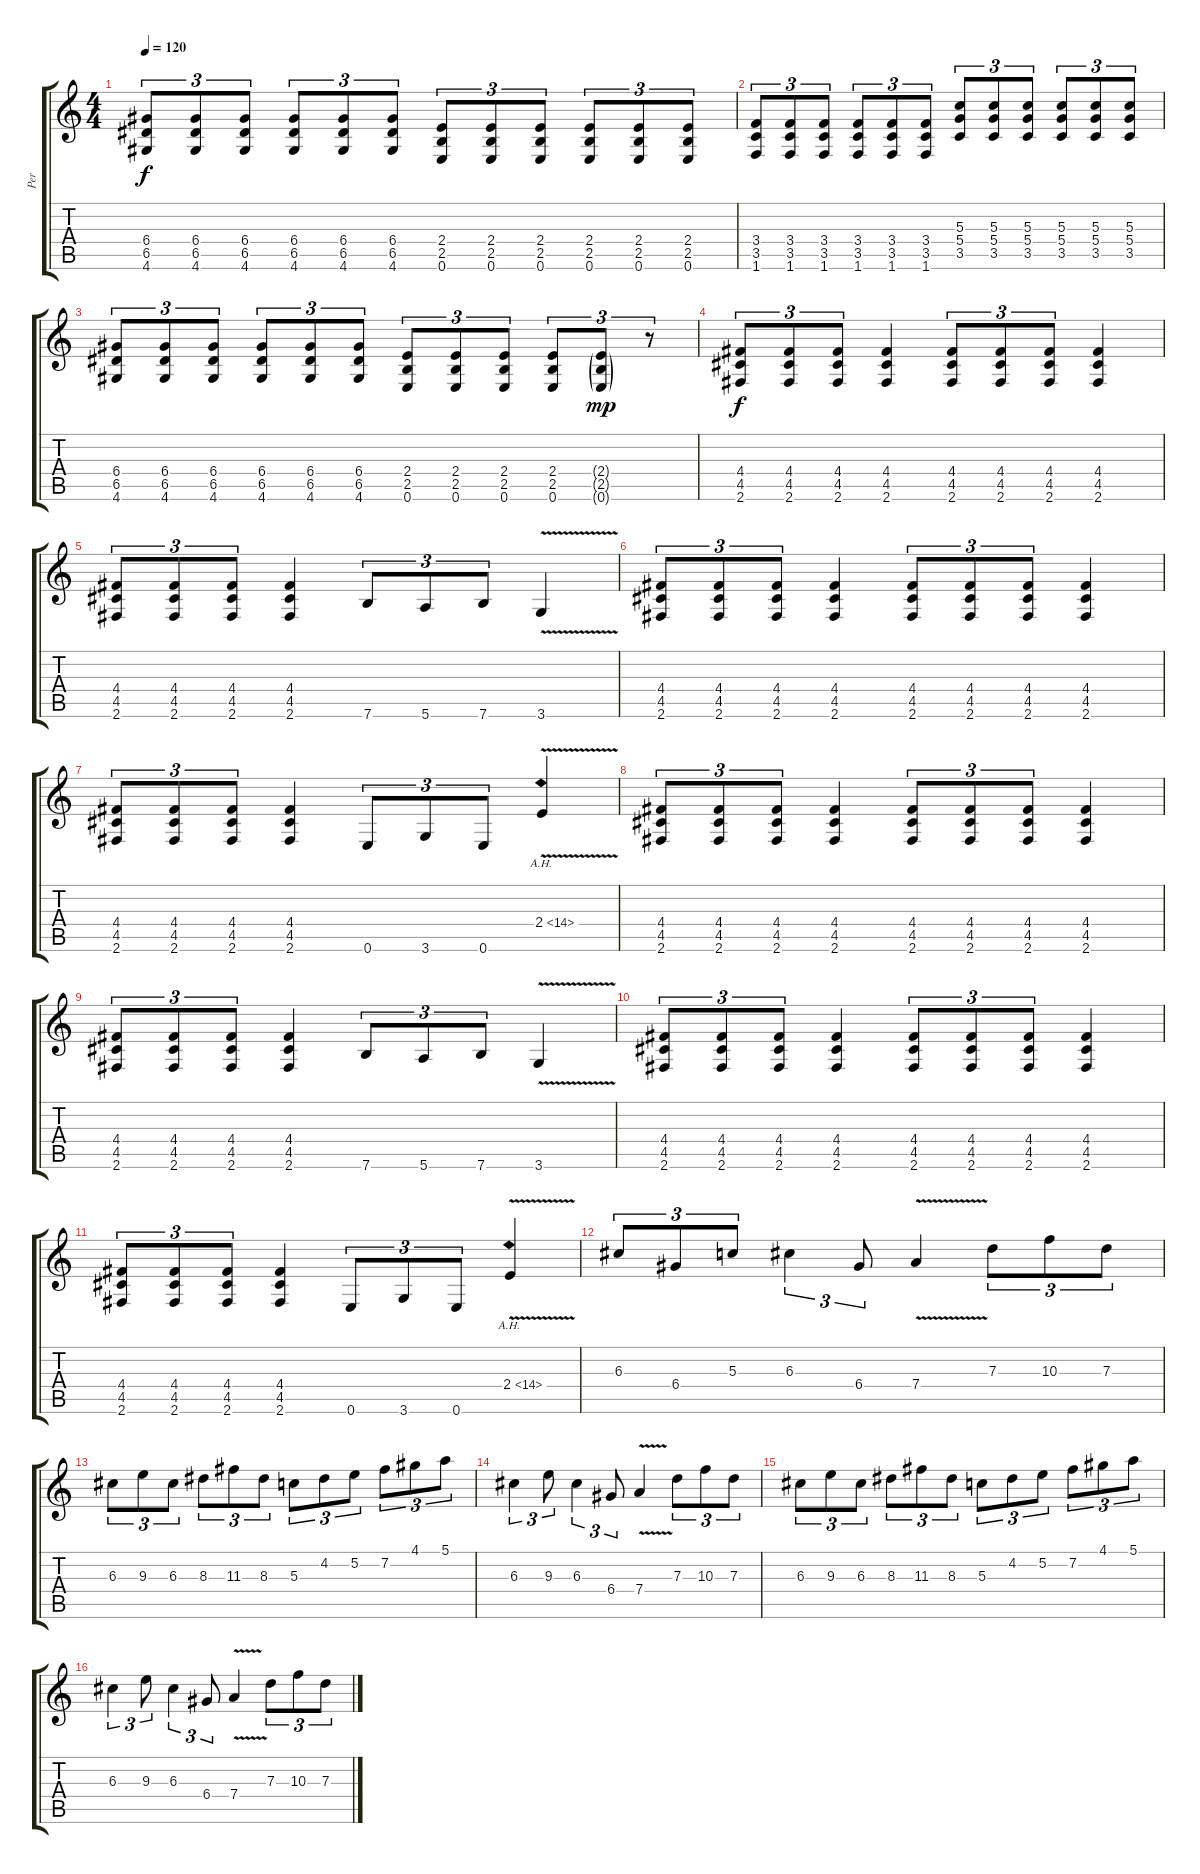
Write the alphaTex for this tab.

\track ("Per" "Per") {instrument distortionguitar}
\staff {score tabs}
\tuning (E4 B3 G3 D3 A2 E2) {hide}
\ts (4 4)
\tempo 120
\clef g2
\ks c
(6.4 6.5 4.6).8{tu (3 2) dy f} (6.4 6.5 4.6).8{tu (3 2)} (6.4 6.5 4.6).8{tu (3 2)} (6.4 6.5 4.6).8{tu (3 2)} (6.4 6.5 4.6).8{tu (3 2)} (6.4 6.5 4.6).8{tu (3 2)} (2.4 2.5 0.6).8{tu (3 2)} (2.4 2.5 0.6).8{tu (3 2)} (2.4 2.5 0.6).8{tu (3 2)} (2.4 2.5 0.6).8{tu (3 2)} (2.4 2.5 0.6).8{tu (3 2)} (2.4 2.5 0.6).8{tu (3 2)} |
(3.4 3.5 1.6).8{tu (3 2)} (3.4 3.5 1.6).8{tu (3 2)} (3.4 3.5 1.6).8{tu (3 2)} (3.4 3.5 1.6).8{tu (3 2)} (3.4 3.5 1.6).8{tu (3 2)} (3.4 3.5 1.6).8{tu (3 2)} (5.3 5.4 3.5).8{tu (3 2)} (5.3 5.4 3.5).8{tu (3 2)} (5.3 5.4 3.5).8{tu (3 2)} (5.3 5.4 3.5).8{tu (3 2)} (5.3 5.4 3.5).8{tu (3 2)} (5.3 5.4 3.5).8{tu (3 2)} |
(6.4 6.5 4.6).8{tu (3 2)} (6.4 6.5 4.6).8{tu (3 2)} (6.4 6.5 4.6).8{tu (3 2)} (6.4 6.5 4.6).8{tu (3 2)} (6.4 6.5 4.6).8{tu (3 2)} (6.4 6.5 4.6).8{tu (3 2)} (2.4 2.5 0.6).8{tu (3 2)} (2.4 2.5 0.6).8{tu (3 2)} (2.4 2.5 0.6).8{tu (3 2)} (2.4 2.5 0.6).8{tu (3 2)} (2.4{g} 2.5{g} 0.6{g}).8{tu (3 2) dy mp} r.8{tu (3 2)} |
(4.4 4.5 2.6).8{tu (3 2) dy f} (4.4 4.5 2.6).8{tu (3 2)} (4.4 4.5 2.6).8{tu (3 2)} (4.4 4.5 2.6).4 (4.4 4.5 2.6).8{tu (3 2)} (4.4 4.5 2.6).8{tu (3 2)} (4.4 4.5 2.6).8{tu (3 2)} (4.4 4.5 2.6).4 |
(4.4 4.5 2.6).8{tu (3 2)} (4.4 4.5 2.6).8{tu (3 2)} (4.4 4.5 2.6).8{tu (3 2)} (4.4 4.5 2.6).4 7.6.8{tu (3 2)} 5.6.8{tu (3 2)} 7.6.8{tu (3 2)} 3.6{v}.4 |
(4.4 4.5 2.6).8{tu (3 2)} (4.4 4.5 2.6).8{tu (3 2)} (4.4 4.5 2.6).8{tu (3 2)} (4.4 4.5 2.6).4 (4.4 4.5 2.6).8{tu (3 2)} (4.4 4.5 2.6).8{tu (3 2)} (4.4 4.5 2.6).8{tu (3 2)} (4.4 4.5 2.6).4 |
(4.4 4.5 2.6).8{tu (3 2)} (4.4 4.5 2.6).8{tu (3 2)} (4.4 4.5 2.6).8{tu (3 2)} (4.4 4.5 2.6).4 0.6.8{tu (3 2)} 3.6.8{tu (3 2)} 0.6.8{tu (3 2)} 2.4{ah 12 v}.4 |
(4.4 4.5 2.6).8{tu (3 2)} (4.4 4.5 2.6).8{tu (3 2)} (4.4 4.5 2.6).8{tu (3 2)} (4.4 4.5 2.6).4 (4.4 4.5 2.6).8{tu (3 2)} (4.4 4.5 2.6).8{tu (3 2)} (4.4 4.5 2.6).8{tu (3 2)} (4.4 4.5 2.6).4 |
(4.4 4.5 2.6).8{tu (3 2)} (4.4 4.5 2.6).8{tu (3 2)} (4.4 4.5 2.6).8{tu (3 2)} (4.4 4.5 2.6).4 7.6.8{tu (3 2)} 5.6.8{tu (3 2)} 7.6.8{tu (3 2)} 3.6{v}.4 |
(4.4 4.5 2.6).8{tu (3 2)} (4.4 4.5 2.6).8{tu (3 2)} (4.4 4.5 2.6).8{tu (3 2)} (4.4 4.5 2.6).4 (4.4 4.5 2.6).8{tu (3 2)} (4.4 4.5 2.6).8{tu (3 2)} (4.4 4.5 2.6).8{tu (3 2)} (4.4 4.5 2.6).4 |
(4.4 4.5 2.6).8{tu (3 2)} (4.4 4.5 2.6).8{tu (3 2)} (4.4 4.5 2.6).8{tu (3 2)} (4.4 4.5 2.6).4 0.6.8{tu (3 2)} 3.6.8{tu (3 2)} 0.6.8{tu (3 2)} 2.4{ah 12 v}.4 |
6.3.8{tu (3 2) volume 16} 6.4.8{tu (3 2)} 5.3.8{tu (3 2)} 6.3.4{tu (3 2)} 6.4.8{tu (3 2)} 7.4{v}.4 7.3.8{tu (3 2)} 10.3.8{tu (3 2)} 7.3.8{tu (3 2)} |
6.3.8{tu (3 2)} 9.3.8{tu (3 2)} 6.3.8{tu (3 2)} 8.3.8{tu (3 2)} 11.3.8{tu (3 2)} 8.3.8{tu (3 2)} 5.3.8{tu (3 2)} 4.2.8{tu (3 2)} 5.2.8{tu (3 2)} 7.2.8{tu (3 2)} 4.1.8{tu (3 2)} 5.1.8{tu (3 2)} |
6.3.4{tu (3 2)} 9.3.8{tu (3 2)} 6.3.4{tu (3 2)} 6.4.8{tu (3 2)} 7.4{v}.4 7.3.8{tu (3 2)} 10.3.8{tu (3 2)} 7.3.8{tu (3 2)} |
6.3.8{tu (3 2)} 9.3.8{tu (3 2)} 6.3.8{tu (3 2)} 8.3.8{tu (3 2)} 11.3.8{tu (3 2)} 8.3.8{tu (3 2)} 5.3.8{tu (3 2)} 4.2.8{tu (3 2)} 5.2.8{tu (3 2)} 7.2.8{tu (3 2)} 4.1.8{tu (3 2)} 5.1.8{tu (3 2)} |
6.3.4{tu (3 2)} 9.3.8{tu (3 2)} 6.3.4{tu (3 2)} 6.4.8{tu (3 2)} 7.4{v}.4 7.3.8{tu (3 2)} 10.3.8{tu (3 2)} 7.3.8{tu (3 2)}
